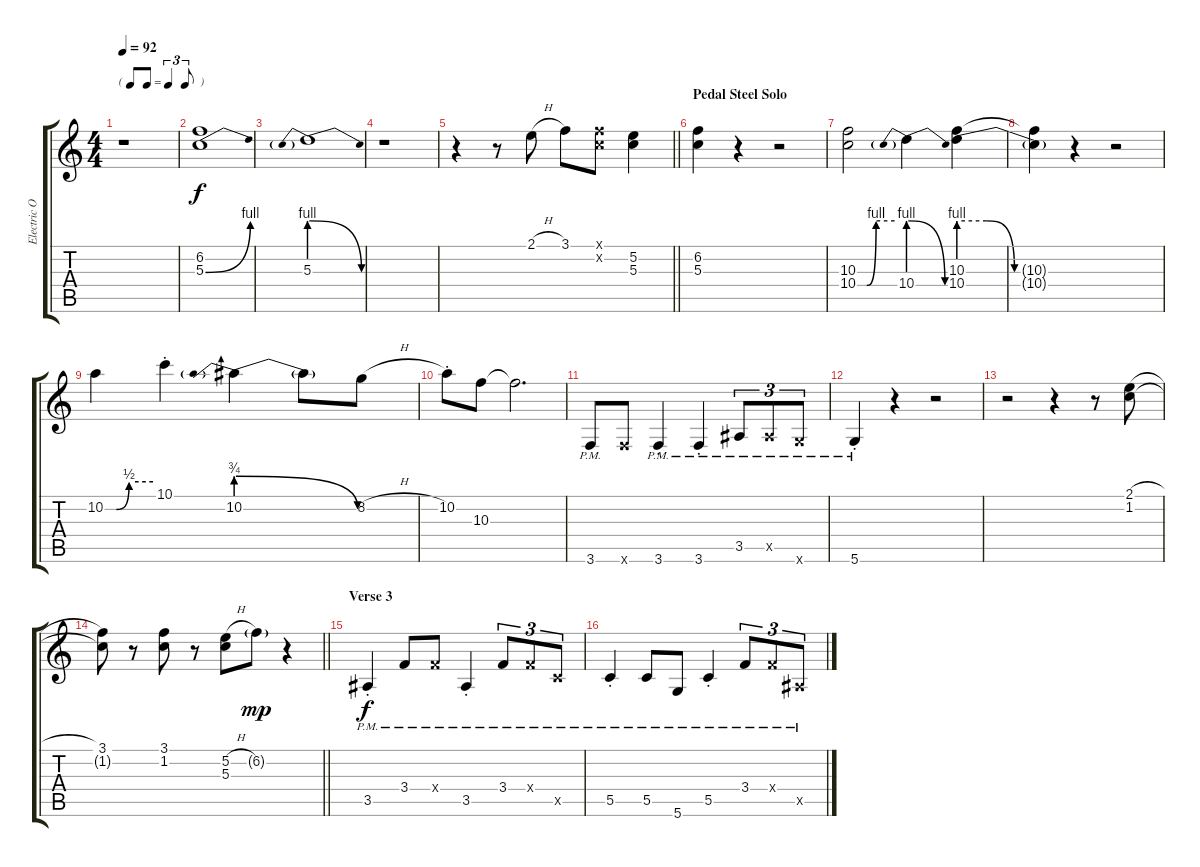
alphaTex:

\track ("Electric Open G (Keith)" "Electric O") {instrument electricguitarclean}
\staff {score tabs}
\tuning (D4 B3 G3 D3 G2 D2) {hide}
\ts (4 4)
\tf triplet8th
\tempo 92
\clef g2
\ks c
r.1{dy f} |
(6.2 5.3{be (bend 0 0 60 4)}).1 |
5.3{be (prebendrelease 0 4 60 0)}.1 |
r.1 |
\barLineRight lightlight
r.4 r.8 2.1{h}.8 3.1.8 (3.1{x} 1.2{x}).8 (5.2 5.3).4 |
\section ("" "Pedal Steel Solo")
(6.2 5.3).4 r.4 r.2 |
(10.3 10.4{be (custom 0 0 15 0 30 4 60 4)}).2 10.4{be (prebendrelease 0 4 60 0)}.4 (10.3 10.4{be (custom 0 4 15 4 30 0 60 0)}).4 |
(10.3{t} 10.4{t}).4 r.4 r.2 |
10.2{be (custom 0 0 14 0 30 2 60 2)}.4{volume 15} 10.1{st}.4 10.2{be (prebendrelease 0 3 60 0)}.4 10.2{t}.8 8.2{h}.8 |
10.2{st}.8 10.3.8 10.3{t}.2{d} |
3.6{pm}.8{volume 9 instrument electricguitarmuted} 3.6{x}.8 3.6{pm st}.4 3.6{pm st}.4 3.5{pm}.8{tu (3 2)} 3.5{pm x}.8{tu (3 2)} 5.6{pm x}.8{tu (3 2)} |
5.6{pm st}.4 r.4 r.2 |
r.2 r.4 r.8 (2.1{h} 1.2).8{volume 11 instrument electricguitarclean} |
\barLineRight lightlight
(3.1 1.2{t}).8 r.8 (3.1 1.2).8 r.8 (5.2{h} 5.3).8 6.2{g}.8{dy mp} r.4 |
\section ("" "Verse 3")
3.5{pm st}.4{dy f volume 9 instrument electricguitarmuted} 3.4{pm}.8 3.4{pm x}.8 3.5{pm st}.4 3.4{pm}.8{tu (3 2)} 3.4{pm x}.8{tu (3 2)} 5.5{pm x}.8{tu (3 2)} |
5.5{pm st}.4 5.5{pm}.8 5.6{pm}.8 5.5{pm st}.4 3.4{pm}.8{tu (3 2)} 3.4{pm x}.8{tu (3 2)} 3.5{pm x}.8{tu (3 2)}
